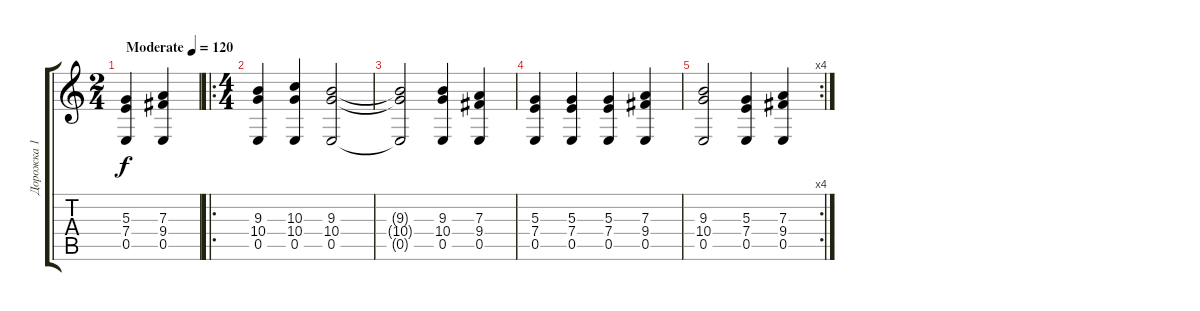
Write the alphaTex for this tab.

\track ("Дорожка 1" "Дорожка 1") {instrument acousticguitarsteel}
\staff {score tabs}
\tuning (B3 Gb3 D3 A2 E2 B1) {hide}
\ts (2 4)
\tempo (120 "Moderate")
\clef g2
\ks c
(5.3 7.4 0.5).4{dy f instrument acousticguitarsteel} (7.3 9.4 0.5).4 |
\ro
\ts (4 4)
(9.3 10.4 0.5).4 (10.3 10.4 0.5).4 (9.3 10.4 0.5).2 |
(9.3{t} 10.4{t} 0.5{t}).2 (9.3 10.4 0.5).4 (7.3 9.4 0.5).4 |
(5.3 7.4 0.5).4 (5.3 7.4 0.5).4 (5.3 7.4 0.5).4 (7.3 9.4 0.5).4 |
\rc 4
(9.3 10.4 0.5).2 (5.3 7.4 0.5).4 (7.3 9.4 0.5).4
